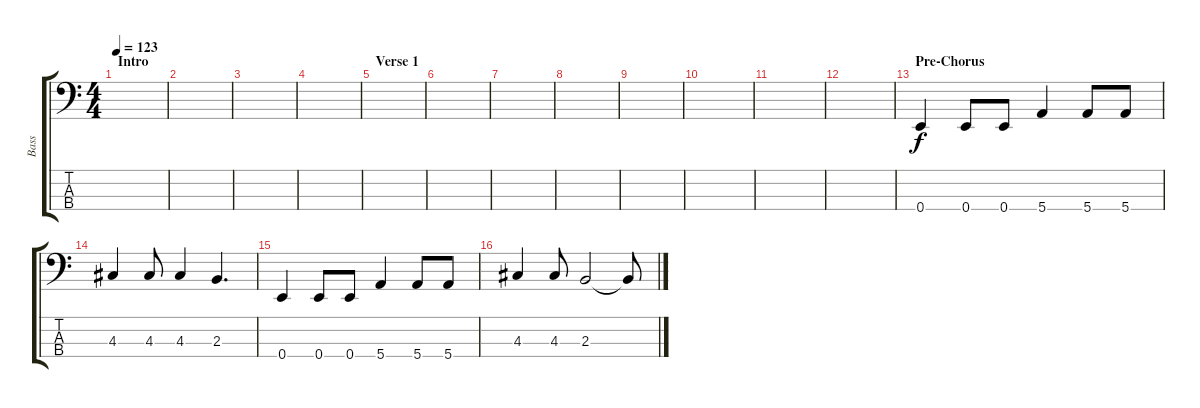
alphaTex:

\track ("Bass" "Bass") {instrument electricbassfinger}
\staff {score tabs}
\tuning (G2 D2 A1 E1) {hide}
\ts (4 4)
\section ("" "Intro")
\tempo 123
\clef f4
\ks c
|
|
|
|
\section ("" "Verse 1")
|
|
|
|
|
|
|
|
\section ("" "Pre-Chorus")
0.4.4 0.4.8 0.4.8 5.4.4 5.4.8 5.4.8 |
4.3.4 4.3.8 4.3.4 2.3.4{d} |
0.4.4 0.4.8 0.4.8 5.4.4 5.4.8 5.4.8 |
4.3.4 4.3.8 2.3.2 2.3{t}.8
